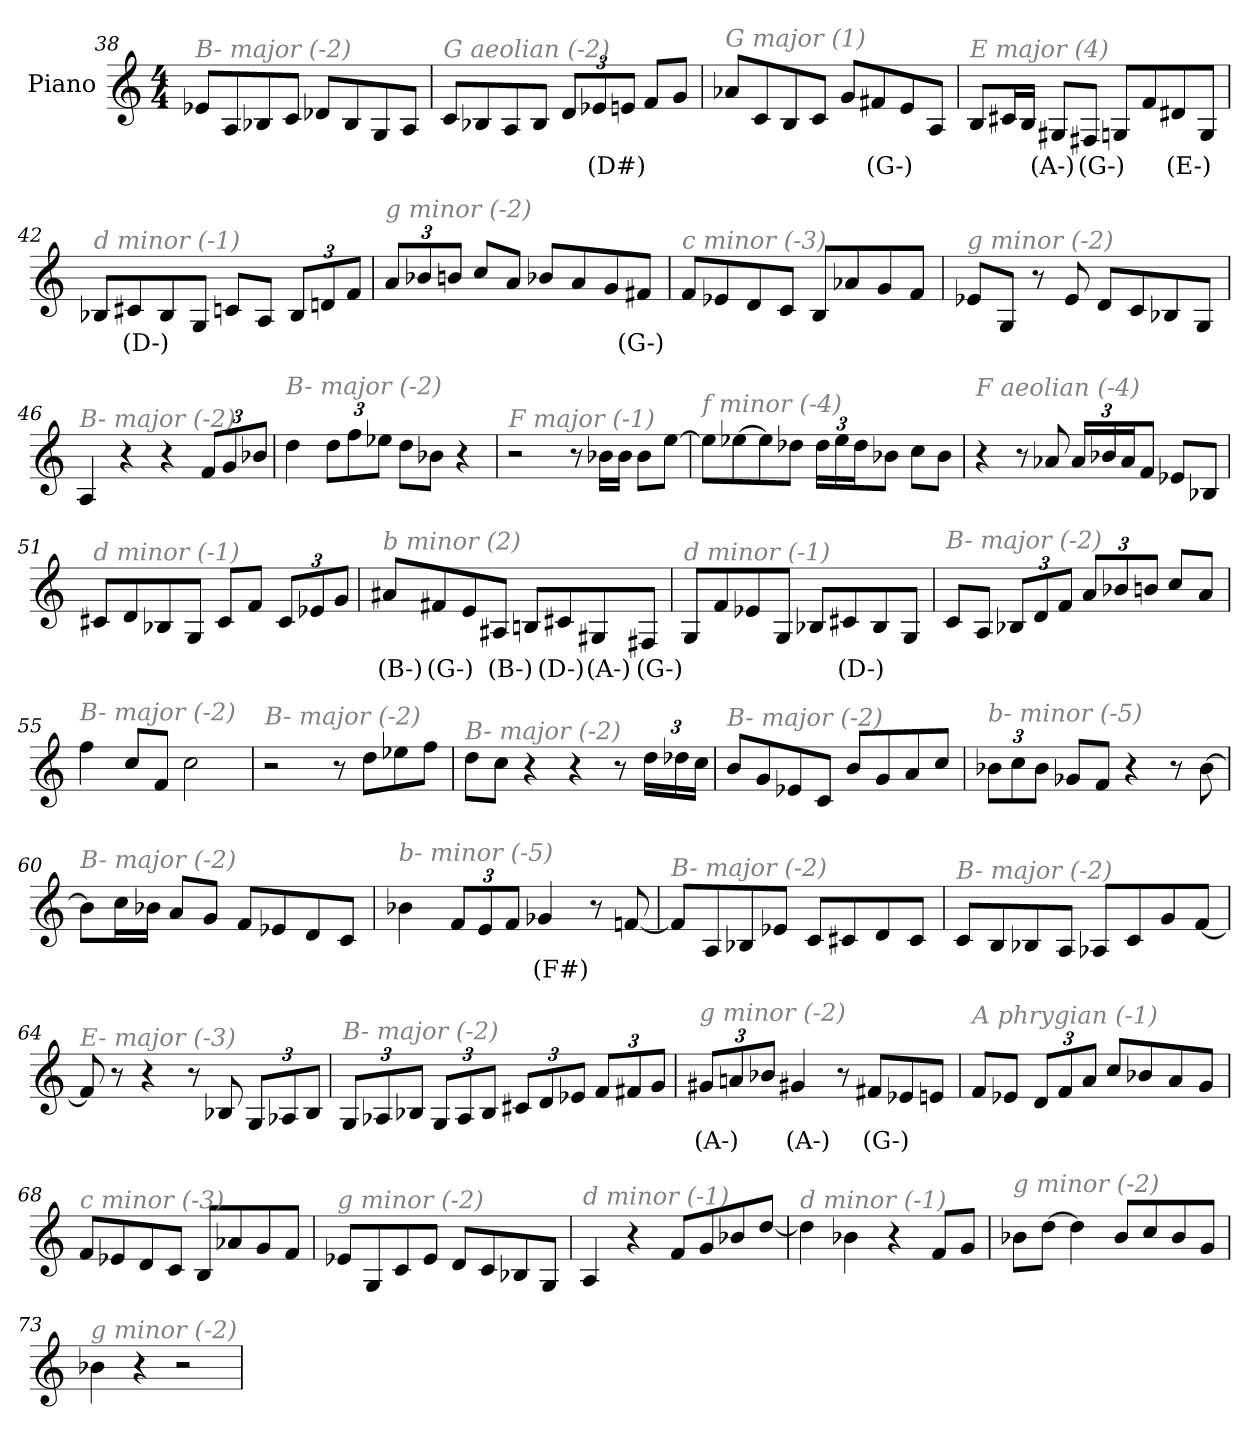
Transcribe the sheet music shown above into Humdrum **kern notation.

**kern	**text
*part1	*part1
*staff1	*staff1
*I"Piano	*
*I'Pno	*
!!LO:LB:g=z
*clefG2	*
*k[]	*
*M4/4	*
=38	=38
!LO:TX:i:color=#808080:t=B- major (-2)	!
8e-X/L	.
8A/	.
8B-X/	.
8c/J	.
8d-X/L	.
8B-/	.
8G/	.
8A/J	.
=39	=39
!LO:TX:i:color=#808080:t=G aeolian (-2)	!
8c/L	.
8B-X/	.
8A/	.
8B-/J	.
*Xbrackettup	*
12d/L	.
12e-Xi/	(D#)
12e/J	.
8f/L	.
8g/J	.
=40	=40
!LO:TX:i:color=#808080:t=G major (1)	!
8a-X/L	.
8c/	.
8B/	.
8c/J	.
8g/L	.
8f#Xi/	(G-)
8e/	.
8A/J	.
!!LO:PB:g=z
=41	=41
!LO:TX:i:color=#808080:t=E major (4)	!
8B/L	.
16c#X/L	.
16B/JJ	.
8G#Xi/L	(A-)
8F#Xi/J	(G-)
8Gn/L	.
8f/	.
8d#Xi/	(E-)
8G/J	.
=42	=42
!LO:TX:i:color=#808080:t=d minor (-1)	!
8B-X/L	.
8c#Xi/	(D-)
8B-/	.
8G/J	.
8c/L	.
8A/J	.
12B-/L	.
12dn/	.
12f/J	.
=43	=43
!LO:TX:i:color=#808080:t=g minor (-2)	!
12a/L	.
12b-X/	.
12bn/J	.
8cc/L	.
8a/J	.
8b-X/L	.
8a/	.
8g/	.
8f#Xi/J	(G-)
!!LO:LB:g=z
=44	=44
!LO:TX:i:color=#808080:t=c minor (-3)	!
8f/L	.
8e-X/	.
8d/	.
8c/J	.
8B/L	.
8a-X/	.
8g/	.
8f/J	.
=45	=45
!LO:TX:i:color=#808080:t=g minor (-2)	!
8e-X/L	.
8G/J	.
8r	.
8e-/	.
8d/L	.
8c/	.
8B-X/	.
8G/J	.
=46	=46
!LO:TX:i:color=#808080:t=B- major (-2)	!
4A/	.
4r	.
4r	.
12f/L	.
12g/	.
12b-X/J	.
=47	=47
!LO:TX:i:color=#808080:t=B- major (-2)	!
4dd\	.
12dd\L	.
12ff\	.
12ee-X\J	.
8dd\L	.
8b-X\J	.
4r	.
!!LO:LB:g=z
=48	=48
!LO:TX:i:color=#808080:t=F major (-1)	!
2r	.
8r	.
16b-X\LL	.
16b-\JJ	.
8b-\L	.
[8ee\J	.
=49	=49
!LO:TX:i:color=#808080:t=f minor (-4)	!
8ee\L]	.
[8ee-X\	.
8ee-\]	.
8dd-X\J	.
24dd-\LL	.
24ee-\	.
24dd-\J	.
8b-X\J	.
8cc\L	.
8b-\J	.
=50	=50
!LO:TX:i:color=#808080:t=F aeolian (-4)	!
4r	.
8r	.
8a-X/	.
24a-/LL	.
24b-X/	.
24a-/J	.
8f/J	.
8e-X/L	.
8B-X/J	.
=51	=51
!LO:TX:i:color=#808080:t=d minor (-1)	!
8c#X/L	.
8d/	.
8B-X/	.
8G/J	.
8c#/L	.
8f/J	.
12c#/L	.
12e-X/	.
12g/J	.
!!LO:LB:g=z
=52	=52
!LO:TX:i:color=#808080:t=b minor (2)	!
8a#Xi/L	(B-)
8f#Xi/	(G-)
8e/	.
8A#Xi/J	(B-)
8Bn/L	.
8c#Xi/	(D-)
8G#Xi/	(A-)
8F#Xi/J	(G-)
=53	=53
!LO:TX:i:color=#808080:t=d minor (-1)	!
8G/L	.
8f/	.
8e-X/	.
8G/J	.
8B-X/L	.
8c#Xi/	(D-)
8B-/	.
8G/J	.
=54	=54
!LO:TX:i:color=#808080:t=B- major (-2)	!
8c/L	.
8A/J	.
12B-X/L	.
12d/	.
12f/J	.
12a/L	.
12b-X/	.
12bn/J	.
8cc/L	.
8a/J	.
=55	=55
!LO:TX:i:color=#808080:t=B- major (-2)	!
4ff\	.
8cc/L	.
8f/J	.
2cc\	.
!!LO:LB:g=z
=56	=56
!LO:TX:i:color=#808080:t=B- major (-2)	!
2r	.
8r	.
8dd\L	.
8ee-X\	.
8ff\J	.
=57	=57
!LO:TX:i:color=#808080:t=B- major (-2)	!
8dd\L	.
8cc\J	.
4r	.
4r	.
8r	.
24dd\LL	.
24dd-X\	.
24cc\JJ	.
=58	=58
!LO:TX:i:color=#808080:t=B- major (-2)	!
8b/L	.
8g/	.
8e-X/	.
8c/J	.
8b/L	.
8g/	.
8a/	.
8cc/J	.
=59	=59
!LO:TX:i:color=#808080:t=b- minor (-5)	!
12b-X\L	.
12cc\	.
12b-\J	.
8g-X/L	.
8f/J	.
4r	.
8r	.
[8b-\	.
!!LO:LB:g=z
=60	=60
!LO:TX:i:color=#808080:t=B- major (-2)	!
8b-\L]	.
16cc\L	.
16b-X\JJ	.
8a/L	.
8g/J	.
8f/L	.
8e-X/	.
8d/	.
8c/J	.
=61	=61
!LO:TX:i:color=#808080:t=b- minor (-5)	!
4b-X\	.
12f/L	.
12e/	.
12f/J	.
4g-Xi/	(F#)
8r	.
[8fn/	.
=62	=62
!LO:TX:i:color=#808080:t=B- major (-2)	!
8f/L]	.
8A/	.
8B-X/	.
8e-X/J	.
8c/L	.
8c#X/	.
8d/	.
8c#/J	.
=63	=63
!LO:TX:i:color=#808080:t=B- major (-2)	!
8c/L	.
8B/	.
8B-X/	.
8A/J	.
8A-X/L	.
8c/	.
8g/	.
[8f/J	.
!!LO:LB:g=z
=64	=64
!LO:TX:i:color=#808080:t=E- major (-3)	!
8f/]	.
8r	.
4r	.
8r	.
8B-X/	.
12G/L	.
12A-X/	.
12B-/J	.
=65	=65
!LO:TX:i:color=#808080:t=B- major (-2)	!
12G/L	.
12A-X/	.
12B-X/J	.
12G/L	.
12A-/	.
12B-/J	.
12c#X/L	.
12d/	.
12e-X/J	.
12f/L	.
12f#X/	.
12g/J	.
=66	=66
!LO:TX:i:color=#808080:t=g minor (-2)	!
12g#Xi/L	(A-)
12an/	.
12b-X/J	.
4g#Xi/	(A-)
8r	.
8f#Xi/L	(G-)
8e-X/	.
8en/J	.
!!LO:LB:g=z
=67	=67
!LO:TX:i:color=#808080:t=A phrygian (-1)	!
8f/L	.
8e-X/J	.
12d/L	.
12f/	.
12a/J	.
8cc/L	.
8b-X/	.
8a/	.
8g/J	.
=68	=68
!LO:TX:i:color=#808080:t=c minor (-3)	!
8f/L	.
8e-X/	.
8d/	.
8c/J	.
8B/L	.
8a-X/	.
8g/	.
8f/J	.
=69	=69
!LO:TX:i:color=#808080:t=g minor (-2)	!
8e-X/L	.
8G/	.
8c/	.
8e-/J	.
8d/L	.
8c/	.
8B-X/	.
8G/J	.
=70	=70
!LO:TX:i:color=#808080:t=d minor (-1)	!
4A/	.
4r	.
8f/L	.
8g/	.
8b-X/	.
[8dd/J	.
!!LO:LB:g=z
=71	=71
!LO:TX:i:color=#808080:t=d minor (-1)	!
4dd\]	.
4b-X\	.
4r	.
8f/L	.
8g/J	.
=72	=72
!LO:TX:i:color=#808080:t=g minor (-2)	!
8b-X\L	.
[8dd\J	.
4dd\]	.
8b-/L	.
8cc/	.
8b-/	.
8g/J	.
=73	=73
!LO:TX:i:color=#808080:t=g minor (-2)	!
4b-X\	.
4r	.
2r	.
=	=
*-	*-
